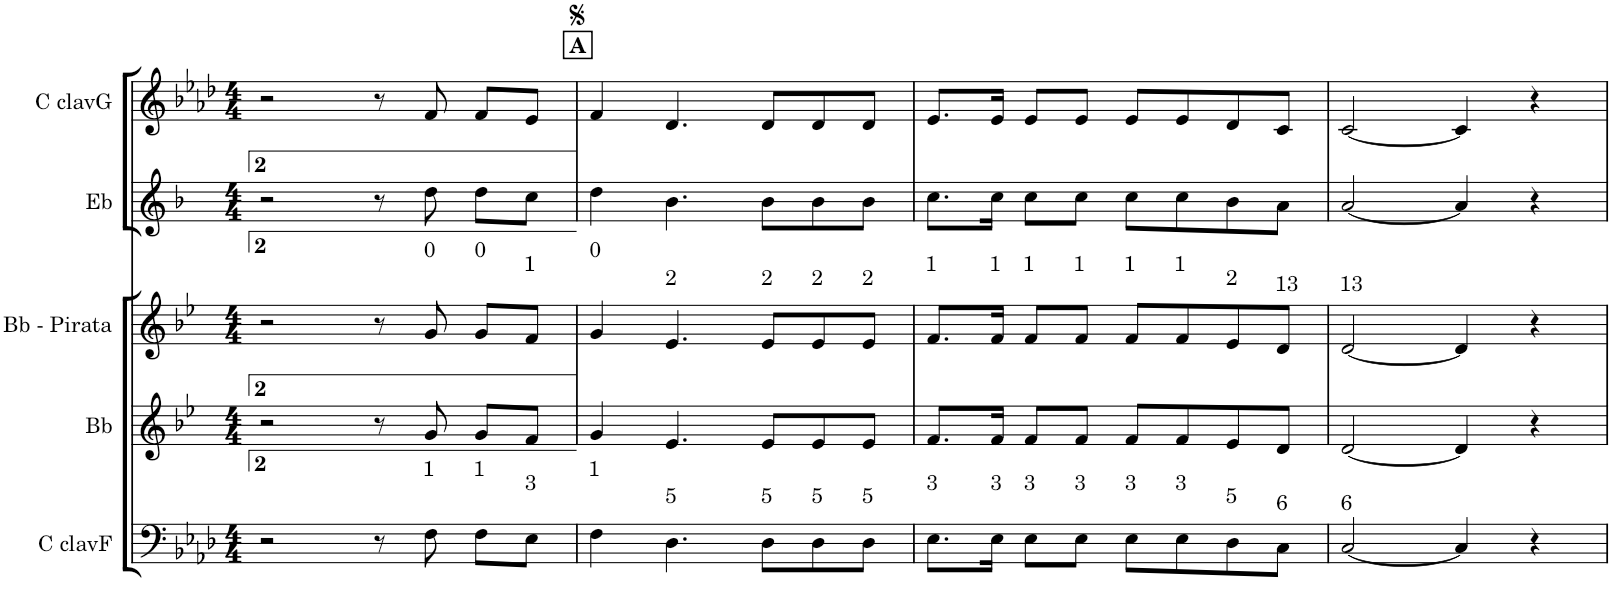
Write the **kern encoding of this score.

**kern	**kern	**kern	**kern	**kern
*part5	*part4	*part3	*part2	*part1
*staff5	*staff4	*staff3	*staff2	*staff1
*I"C clavF	*I"Bb	*I"Bb - Pirata	*I"Eb	*I"C clavG
*clefF4	*clefG2	*clefG2	*clefG2	*clefG2
*	*Trd1c2	*Trd1c2	*Trd5c9	*
*k[b-e-a-d-]	*k[b-e-]	*k[b-e-]	*k[b-]	*k[b-e-a-d-]
*A-:	*B-:	*B-:	*F:	*A-:
*M4/4	*M4/4	*M4/4	*M4/4	*M4/4
=1	=1	=1	=1	=1
2r	2r	2r	2r	2r
8r	8r	8r	8r	8r
!	!	!LO:TX:a:t=0	!	!
!LO:TX:a:t=1	!	!	!	!
8F\	8g/	8g/	8dd\	8f/
!	!	!LO:TX:a:t=0	!	!
!LO:TX:a:t=1	!	!	!	!
8F\L	8g/L	8g/L	8dd\L	8f/L
!	!	!LO:TX:a:t=1	!	!
!LO:TX:a:t=3	!	!	!	!
8E-\J	8f/J	8f/J	8cc\J	8e-/J
!!LO:REH:place=s1:a:B:cj:t=A
=2	=2	=2	=2	=2
!	!	!LO:TX:a:t=0	!	!
!LO:TX:a:t=1	!	!	!	!
4F\	4g/	4g/	4dd\	4f/
!	!	!LO:TX:a:t=2	!	!
!LO:TX:a:t=5	!	!	!	!
4.D-\	4.e-/	4.e-/	4.b-\	4.d-/
!	!	!LO:TX:a:t=2	!	!
!LO:TX:a:t=5	!	!	!	!
8D-\L	8e-/L	8e-/L	8b-\L	8d-/L
!	!	!LO:TX:a:t=2	!	!
!LO:TX:a:t=5	!	!	!	!
8D-\	8e-/	8e-/	8b-\	8d-/
!	!	!LO:TX:a:t=2	!	!
!LO:TX:a:t=5	!	!	!	!
8D-\J	8e-/J	8e-/J	8b-\J	8d-/J
=3	=3	=3	=3	=3
!	!	!LO:TX:a:t=1	!	!
!LO:TX:a:t=3	!	!	!	!
8.E-\L	8.f/L	8.f/L	8.cc\L	8.e-/L
!	!	!LO:TX:a:t=1	!	!
!LO:TX:a:t=3	!	!	!	!
16E-\Jk	16f/Jk	16f/Jk	16cc\Jk	16e-/Jk
!	!	!LO:TX:a:t=1	!	!
!LO:TX:a:t=3	!	!	!	!
8E-\L	8f/L	8f/L	8cc\L	8e-/L
!	!	!LO:TX:a:t=1	!	!
!LO:TX:a:t=3	!	!	!	!
8E-\J	8f/J	8f/J	8cc\J	8e-/J
!	!	!LO:TX:a:t=1	!	!
!LO:TX:a:t=3	!	!	!	!
8E-\L	8f/L	8f/L	8cc\L	8e-/L
!	!	!LO:TX:a:t=1	!	!
!LO:TX:a:t=3	!	!	!	!
8E-\	8f/	8f/	8cc\	8e-/
!	!	!LO:TX:a:t=2	!	!
!LO:TX:a:t=5	!	!	!	!
8D-\	8e-/	8e-/	8b-\	8d-/
!	!	!LO:TX:a:t=13	!	!
!LO:TX:a:t=6	!	!	!	!
8C\J	8d/J	8d/J	8a\J	8c/J
=4	=4	=4	=4	=4
!	!	!LO:TX:a:t=13	!	!
!LO:TX:a:t=6	!	!	!	!
[<2C/	[<2d/	[<2d/	[<2a/	[<2c/
4C/]	4d/]	4d/]	4a/]	4c/]
4r	4r	4r	4r	4r
=	=	=	=	=
*-	*-	*-	*-	*-
